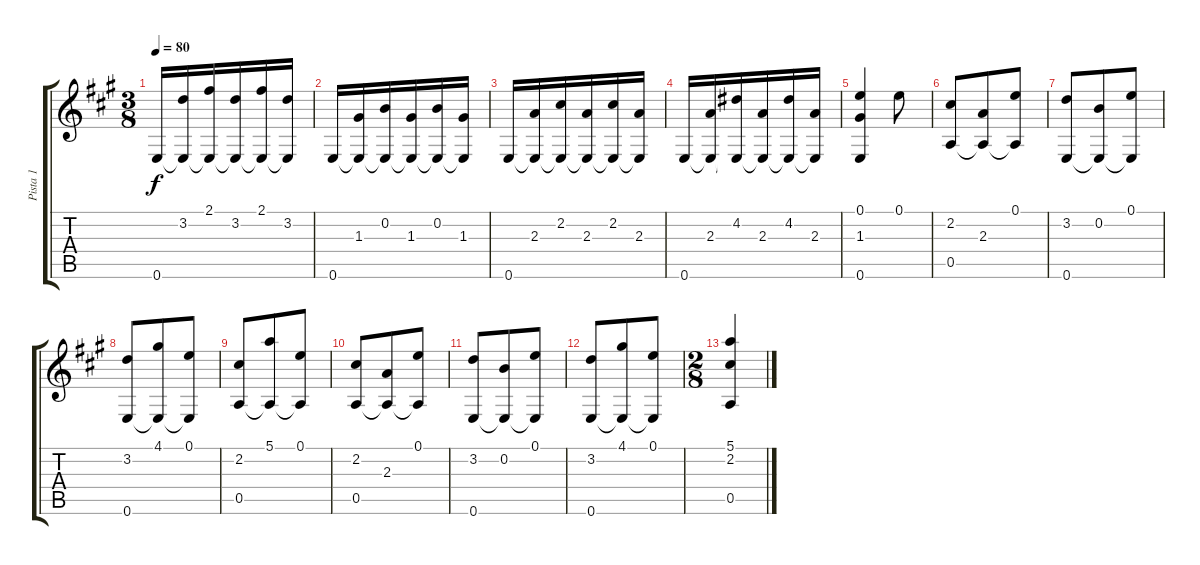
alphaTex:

\track ("Pista 1" "Pista 1") {instrument acousticguitarnylon}
\staff {score tabs}
\tuning (E4 B3 G3 D3 A2 E2) {hide}
\ts (3 8)
\tempo 80
\clef g2
\ks a
0.6.16{dy f} (3.2 0.6{t}).16 (2.1 0.6{t}).16 (3.2 0.6{t}).16 (2.1 0.6{t}).16 (3.2 0.6{t}).16 |
0.6.16 (1.3 0.6{t}).16 (0.2 0.6{t}).16 (1.3 0.6{t}).16 (0.2 0.6{t}).16 (1.3 0.6{t}).16 |
0.6.16 (2.3 0.6{t}).16 (2.2 0.6{t}).16 (2.3 0.6{t}).16 (2.2 0.6{t}).16 (2.3 0.6{t}).16 |
0.6.16 (2.3 0.6{t}).16 (4.2 0.6{t}).16 (2.3 0.6{t}).16 (4.2 0.6{t}).16 (2.3 0.6{t}).16 |
(0.1 1.3 0.6).4 0.1.8 |
(2.2 0.5).8 (2.3 0.5{t}).8 (0.1 0.5{t}).8 |
(3.2 0.6).8 (0.2 0.6{t}).8 (0.1 0.6{t}).8 |
(3.2 0.6).8 (4.1 0.6{t}).8 (0.1 0.6{t}).8 |
(2.2 0.5).8 (5.1 0.5{t}).8 (0.1 0.5{t}).8 |
(2.2 0.5).8 (2.3 0.5{t}).8 (0.1 0.5{t}).8 |
(3.2 0.6).8 (0.2 0.6{t}).8 (0.1 0.6{t}).8 |
(3.2 0.6).8 (4.1 0.6{t}).8 (0.1 0.6{t}).8 |
\ts (2 8)
(5.1 2.2 0.5).4
